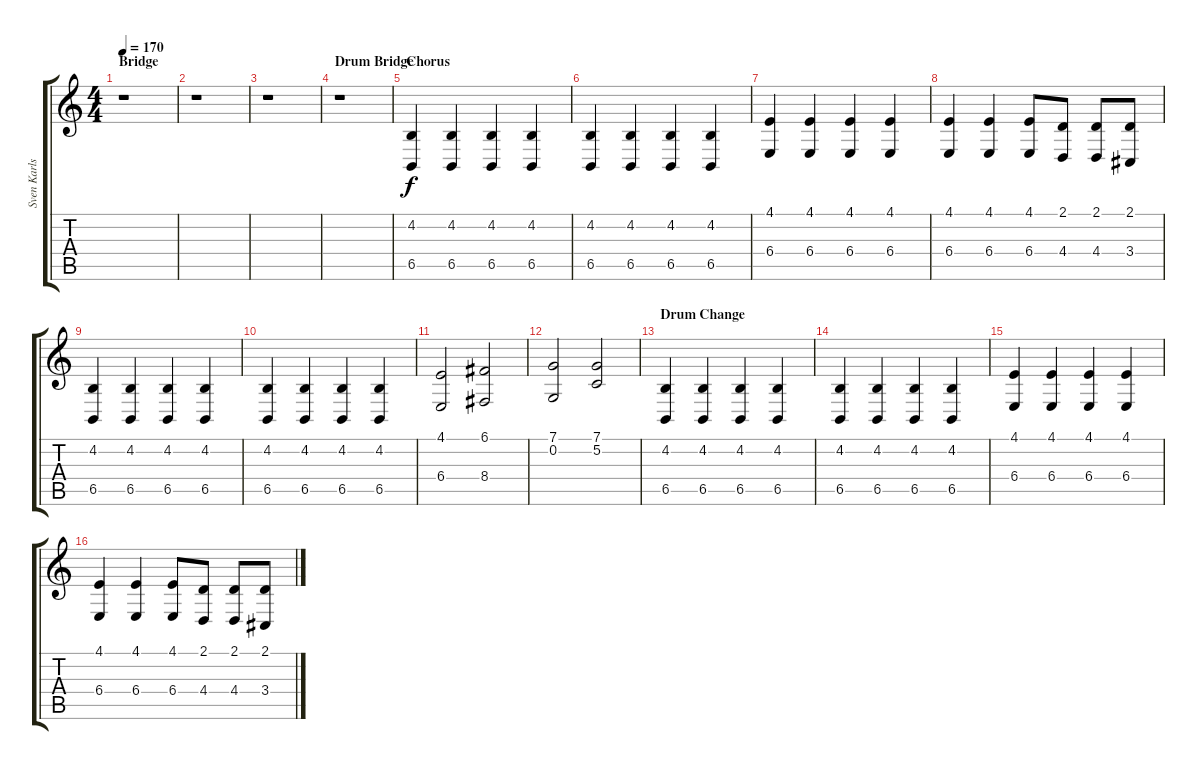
\track ("Sven Karlsson -Keyboards-" "Sven Karls") {instrument synthstrings1}
\staff {score tabs}
\tuning (C4 G3 Eb3 Bb2 F2 C2) {hide}
\ts (4 4)
\section ("" "Bridge")
\tempo 170
\clef g2
\ks c
r.1{dy f} |
r.1 |
r.1 |
\section ("" "Drum Bridge")
r.1 |
\section ("" "Chorus")
(4.2 6.5).4 (4.2 6.5).4 (4.2 6.5).4 (4.2 6.5).4 |
(4.2 6.5).4 (4.2 6.5).4 (4.2 6.5).4 (4.2 6.5).4 |
(4.1 6.4).4 (4.1 6.4).4 (4.1 6.4).4 (4.1 6.4).4 |
(4.1 6.4).4 (4.1 6.4).4 (4.1 6.4).8 (2.1 4.4).8 (2.1 4.4).8 (2.1 3.4).8 |
(4.2 6.5).4 (4.2 6.5).4 (4.2 6.5).4 (4.2 6.5).4 |
(4.2 6.5).4 (4.2 6.5).4 (4.2 6.5).4 (4.2 6.5).4 |
(4.1 6.4).2 (6.1 8.4).2 |
(7.1 0.2).2 (7.1 5.2).2 |
\section ("" "Drum Change")
(4.2 6.5).4 (4.2 6.5).4 (4.2 6.5).4 (4.2 6.5).4 |
(4.2 6.5).4 (4.2 6.5).4 (4.2 6.5).4 (4.2 6.5).4 |
(4.1 6.4).4 (4.1 6.4).4 (4.1 6.4).4 (4.1 6.4).4 |
(4.1 6.4).4 (4.1 6.4).4 (4.1 6.4).8 (2.1 4.4).8 (2.1 4.4).8 (2.1 3.4).8
